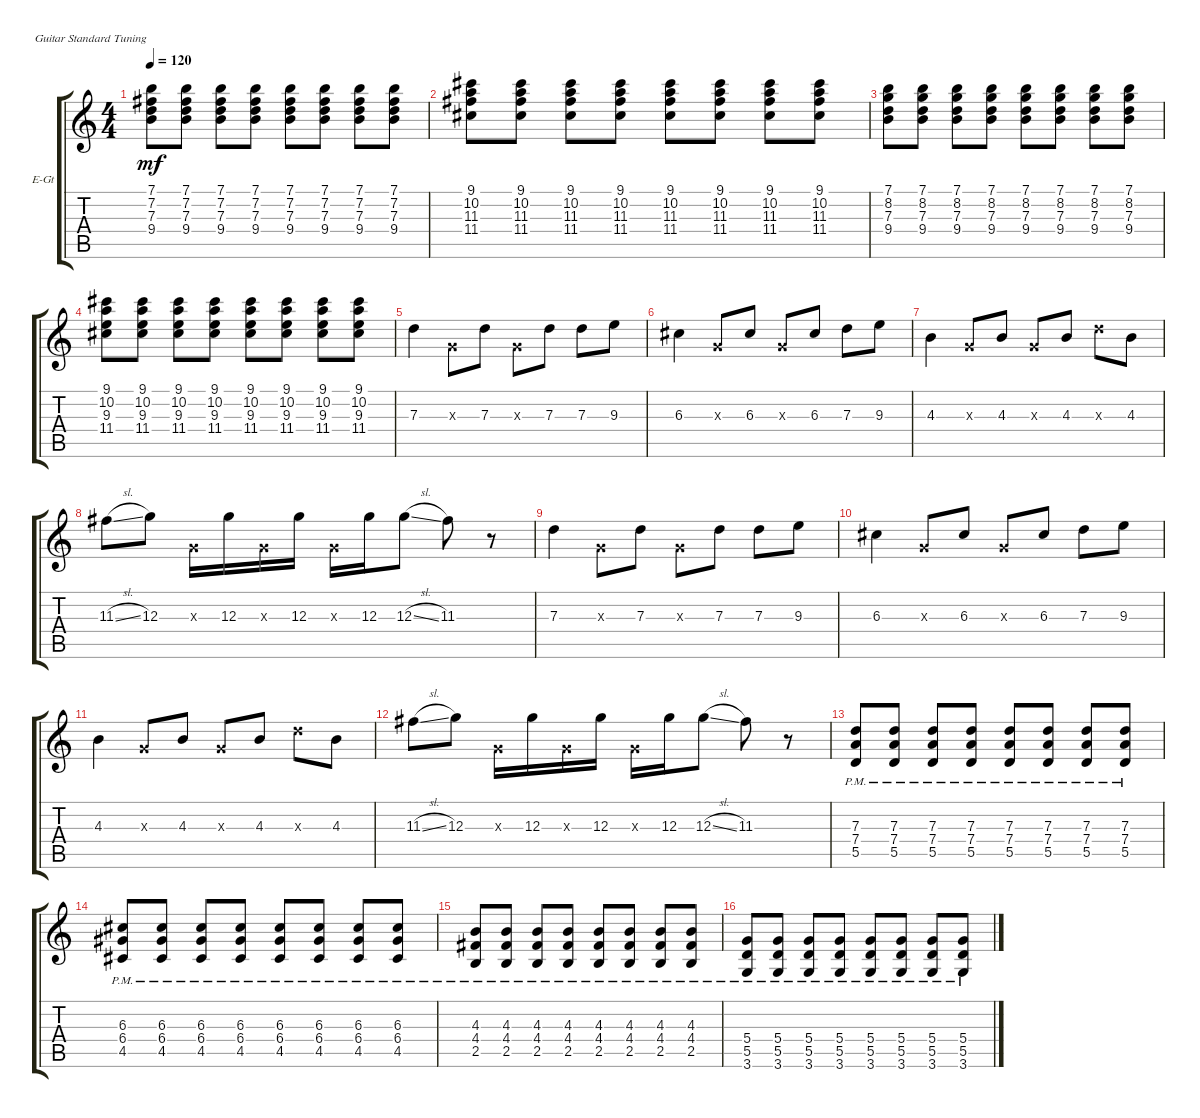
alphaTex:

\defaultSystemsLayout 4
\bracketExtendMode groupsimilarinstruments
\firstSystemTrackNameOrientation horizontal
\otherSystemsTrackNameOrientation horizontal
\track ("Electric Guitar" "E-Gt") {instrument electricguitarclean}
\staff {score tabs}
\tuning (E4 B3 G3 D3 A2 E2)
\ts (4 4)
\tempo 120
\clef g2
\ks c
(9.4 7.3 7.2 7.1).8{dy mf} (9.4 7.3 7.2 7.1).8 (9.4 7.3 7.2 7.1).8 (9.4 7.3 7.2 7.1).8 (9.4 7.3 7.2 7.1).8 (9.4 7.3 7.2 7.1).8 (9.4 7.3 7.2 7.1).8 (9.4 7.3 7.2 7.1).8 |
(11.4 11.3 10.2 9.1).8 (11.4 11.3 10.2 9.1).8 (11.4 11.3 10.2 9.1).8 (11.4 11.3 10.2 9.1).8 (11.4 11.3 10.2 9.1).8 (11.4 11.3 10.2 9.1).8 (11.4 11.3 10.2 9.1).8 (11.4 11.3 10.2 9.1).8 |
(9.4 7.3 8.2 7.1).8 (9.4 7.3 8.2 7.1).8 (9.4 7.3 8.2 7.1).8 (9.4 7.3 8.2 7.1).8 (9.4 7.3 8.2 7.1).8 (9.4 7.3 8.2 7.1).8 (9.4 7.3 8.2 7.1).8 (9.4 7.3 8.2 7.1).8 |
(9.1 10.2 9.3 11.4).8 (9.1 10.2 9.3 11.4).8 (9.1 10.2 9.3 11.4).8 (9.1 10.2 9.3 11.4).8 (9.1 10.2 9.3 11.4).8 (9.1 10.2 9.3 11.4).8 (9.1 10.2 9.3 11.4).8 (9.1 10.2 9.3 11.4).8 |
7.3.4 0.3{x}.8 7.3.8 0.3{x}.8 7.3.8 7.3.8 9.3.8 |
6.3.4 0.3{x}.8 6.3.8 0.3{x}.8 6.3.8 7.3.8 9.3.8 |
4.3.4 0.3{x}.8 4.3.8 0.3{x}.8 4.3.8 7.3{x}.8 4.3.8 |
11.3{sl}.8 12.3.8 0.3{x}.16 12.3.16 0.3{x}.16 12.3.16 0.3{x}.16 12.3.16 12.3{sl}.8 11.3.8 r.8 |
7.3.4 0.3{x}.8 7.3.8 0.3{x}.8 7.3.8 7.3.8 9.3.8 |
6.3.4 0.3{x}.8 6.3.8 0.3{x}.8 6.3.8 7.3.8 9.3.8 |
4.3.4 0.3{x}.8 4.3.8 0.3{x}.8 4.3.8 7.3{x}.8 4.3.8 |
11.3{sl}.8 12.3.8 0.3{x}.16 12.3.16 0.3{x}.16 12.3.16 0.3{x}.16 12.3.16 12.3{sl}.8 11.3.8 r.8 |
(5.5{pm} 7.4{pm} 7.3{pm}).8 (5.5{pm} 7.4{pm} 7.3{pm}).8 (5.5{pm} 7.4{pm} 7.3{pm}).8 (5.5{pm} 7.4{pm} 7.3{pm}).8 (5.5{pm} 7.4{pm} 7.3{pm}).8 (5.5{pm} 7.4{pm} 7.3{pm}).8 (5.5{pm} 7.4{pm} 7.3{pm}).8 (5.5{pm} 7.4{pm} 7.3{pm}).8 |
(4.5{pm} 6.4{pm} 6.3{pm}).8 (4.5{pm} 6.4{pm} 6.3{pm}).8 (4.5{pm} 6.4{pm} 6.3{pm}).8 (4.5{pm} 6.4{pm} 6.3{pm}).8 (4.5{pm} 6.4{pm} 6.3{pm}).8 (4.5{pm} 6.4{pm} 6.3{pm}).8 (4.5{pm} 6.4{pm} 6.3{pm}).8 (4.5{pm} 6.4{pm} 6.3{pm}).8 |
(2.5{pm} 4.4{pm} 4.3{pm}).8 (2.5{pm} 4.4{pm} 4.3{pm}).8 (2.5{pm} 4.4{pm} 4.3{pm}).8 (2.5{pm} 4.4{pm} 4.3{pm}).8 (2.5{pm} 4.4{pm} 4.3{pm}).8 (2.5{pm} 4.4{pm} 4.3{pm}).8 (2.5{pm} 4.4{pm} 4.3{pm}).8 (2.5{pm} 4.4{pm} 4.3{pm}).8 |
(5.5{pm} 3.6{pm} 5.4{pm}).8 (5.5{pm} 3.6{pm} 5.4{pm}).8 (5.5{pm} 3.6{pm} 5.4{pm}).8 (5.5{pm} 3.6{pm} 5.4{pm}).8 (5.5{pm} 3.6{pm} 5.4{pm}).8 (5.5{pm} 3.6{pm} 5.4{pm}).8 (5.5{pm} 3.6{pm} 5.4{pm}).8 (5.5{pm} 3.6{pm} 5.4{pm}).8
